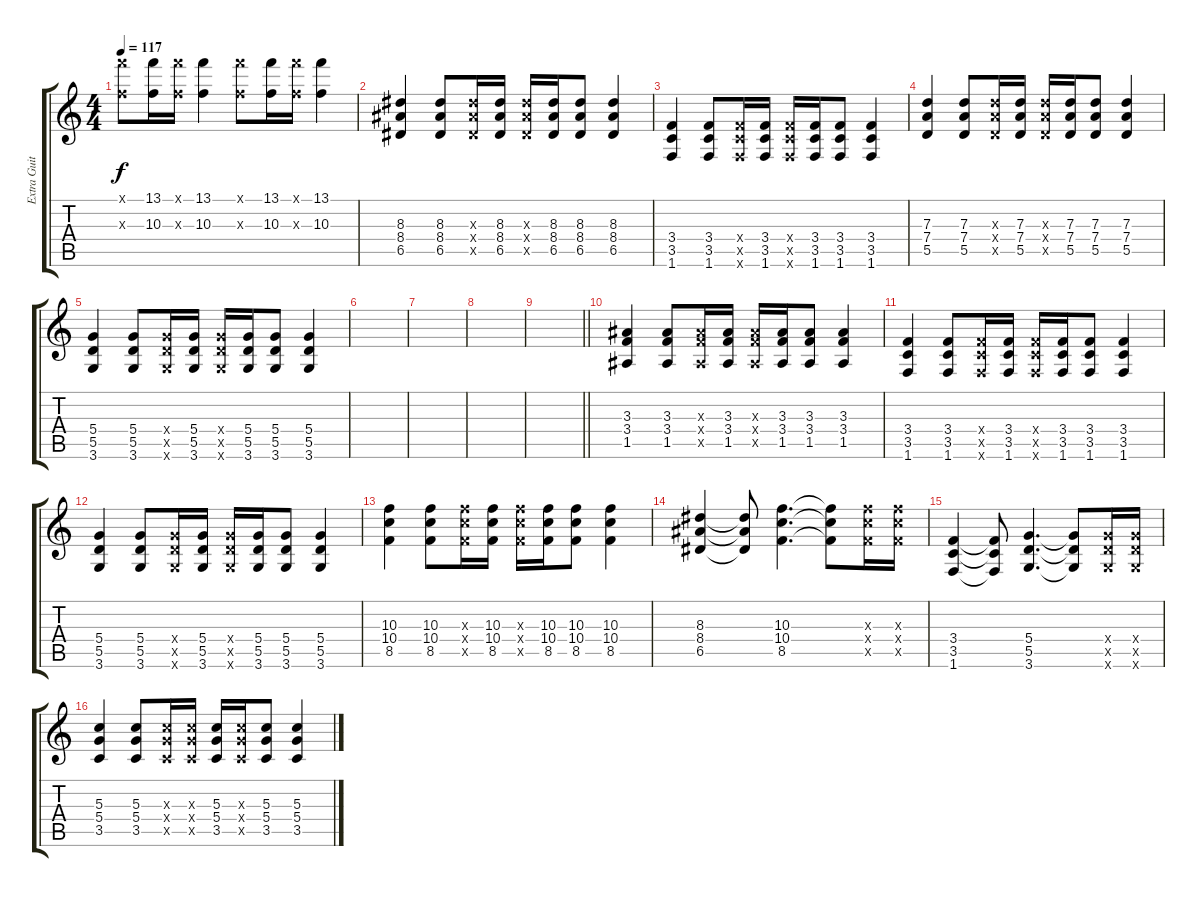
\track ("Extra Guitar : Hirasawa Yui - Chan" "Extra Guit") {instrument overdrivenguitar}
\staff {score tabs}
\tuning (E4 B3 G3 D3 A2 E2) {hide}
\ts (4 4)
\tempo 117
\clef g2
\ks c
(13.1{x} 10.3{x}).8{dy f} (13.1 10.3).16 (13.1{x} 10.3{x}).16 (13.1 10.3).4 (13.1{x} 10.3{x}).8 (13.1 10.3).16 (13.1{x} 10.3{x}).16 (13.1 10.3).4 |
(8.3 8.4 6.5).4 (8.3 8.4 6.5).8 (8.3{x} 8.4{x} 6.5{x}).16 (8.3 8.4 6.5).16 (8.3{x} 8.4{x} 6.5{x}).16 (8.3 8.4 6.5).16 (8.3 8.4 6.5).8 (8.3 8.4 6.5).4 |
(3.4 3.5 1.6).4 (3.4 3.5 1.6).8 (3.4{x} 3.5{x} 1.6{x}).16 (3.4 3.5 1.6).16 (3.4{x} 3.5{x} 1.6{x}).16 (3.4 3.5 1.6).16 (3.4 3.5 1.6).8 (3.4 3.5 1.6).4 |
(7.3 7.4 5.5).4 (7.3 7.4 5.5).8 (7.3{x} 7.4{x} 5.5{x}).16 (7.3 7.4 5.5).16 (7.3{x} 7.4{x} 5.5{x}).16 (7.3 7.4 5.5).16 (7.3 7.4 5.5).8 (7.3 7.4 5.5).4 |
(5.4 5.5 3.6).4 (5.4 5.5 3.6).8 (5.4{x} 5.5{x} 3.6{x}).16 (5.4 5.5 3.6).16 (5.4{x} 5.5{x} 3.6{x}).16 (5.4 5.5 3.6).16 (5.4 5.5 3.6).8 (5.4 5.5 3.6).4 |
|
|
|
\barLineRight lightlight
|
(3.3 3.4 1.5).4 (3.3 3.4 1.5).8 (3.3{x} 3.4{x} 1.5{x}).16 (3.3 3.4 1.5).16 (3.3{x} 3.4{x} 1.5{x}).16 (3.3 3.4 1.5).16 (3.3 3.4 1.5).8 (3.3 3.4 1.5).4 |
(3.4 3.5 1.6).4 (3.4 3.5 1.6).8 (3.4{x} 3.5{x} 1.6{x}).16 (3.4 3.5 1.6).16 (3.4{x} 3.5{x} 1.6{x}).16 (3.4 3.5 1.6).16 (3.4 3.5 1.6).8 (3.4 3.5 1.6).4 |
(5.4 5.5 3.6).4 (5.4 5.5 3.6).8 (5.4{x} 5.5{x} 3.6{x}).16 (5.4 5.5 3.6).16 (5.4{x} 5.5{x} 3.6{x}).16 (5.4 5.5 3.6).16 (5.4 5.5 3.6).8 (5.4 5.5 3.6).4 |
(10.3 10.4 8.5).4 (10.3 10.4 8.5).8 (10.3{x} 10.4{x} 8.5{x}).16 (10.3 10.4 8.5).16 (10.3{x} 10.4{x} 8.5{x}).16 (10.3 10.4 8.5).16 (10.3 10.4 8.5).8 (10.3 10.4 8.5).4 |
(8.3 8.4 6.5).4 (8.3{t} 8.4{t} 6.5{t}).8 (10.3 10.4 8.5).4{d} (10.3{t} 10.4{t} 8.5{t}).8 (10.3{x} 10.4{x} 8.5{x}).16 (10.3{x} 10.4{x} 8.5{x}).16 |
(3.4 3.5 1.6).4 (3.4{t} 3.5{t} 1.6{t}).8 (5.4 5.5 3.6).4{d} (5.4{t} 5.5{t} 3.6{t}).8 (5.4{x} 5.5{x} 3.6{x}).16 (5.4{x} 5.5{x} 3.6{x}).16 |
(5.3 5.4 3.5).4 (5.3 5.4 3.5).8 (5.3{x} 5.4{x} 3.5{x}).16 (5.3{x} 5.4{x} 3.5{x}).16 (5.3 5.4 3.5).16 (5.3{x} 5.4{x} 3.5{x}).16 (5.3 5.4 3.5).8 (5.3 5.4 3.5).4
